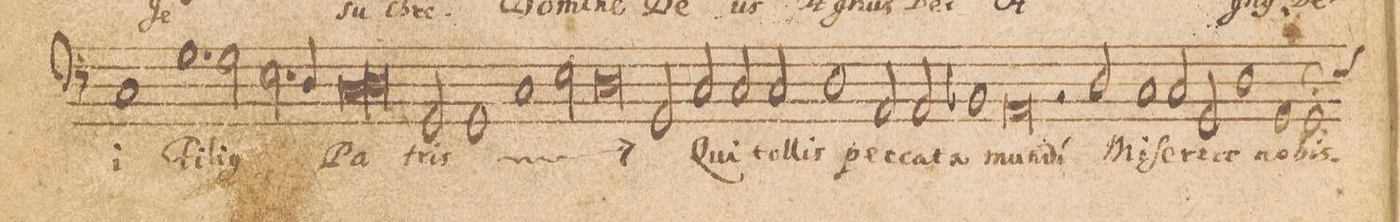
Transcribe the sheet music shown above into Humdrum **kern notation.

**kern	**text
*I"[BASSVS.]	*
*clefF4	*
*k[]	*
*met(c|)	*
*M2/1	*
1C	-i
1.G	Fi-
=78-	=78-
2G\	-li-
2.E\	-(us)
4D/	.
=79-	=79-
*lig	*
1C	Pa-
1D	.
*Xlig	*
=80-	=80-
2GG/	-tris
*	*ij
1GG	Fi-
1C/	-li-
=81-	=81-
2E\	-(us)
0D	Pa-
=82-	=82-
2GG/	-tris
*	*Xij
2C/	Qui
=83-	=83-
2C/	tol-
2C/	-lis
1D	pec-
=84-	=84-
2AA/	-ca-
2AA/	-ta
1BB-X	mun-
=85-	=85-
0AA	-di
=86-	=86-
2r	.
2D/	mi-
1C	-ſe-
=87-	=87-
2C/	-re-
2GG/	-re
1D	no-
=88-	=88-
1GG	.
*custos:E	*
1GG;	-bis.
=89-	=89-
*-	*-
